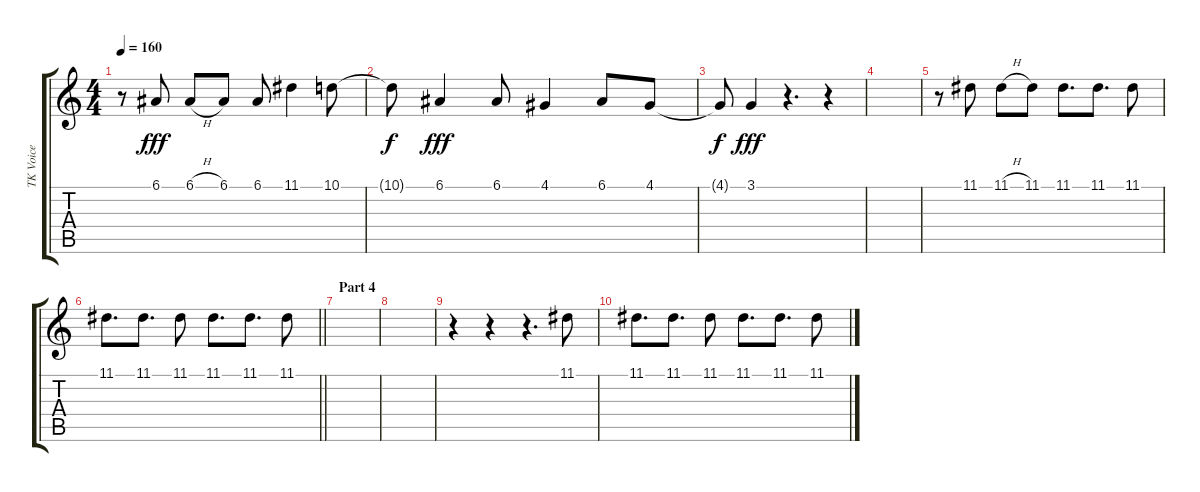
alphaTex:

\track ("TK Voice" "TK Voice") {instrument synthvoice}
\staff {score tabs}
\tuning (E4 B3 G3 D3 A2 E2) {hide}
\ts (4 4)
\tempo 160
\clef g2
\ks c
r.8{dy fff} 6.1.8 6.1{h}.8 6.1.8 6.1.8 11.1.4 10.1.8 |
10.1{t}.8{dy f} 6.1.4{dy fff} 6.1.8 4.1.4 6.1.8 4.1.8 |
4.1{t}.8{dy f} 3.1.4{dy fff} r.4{d} r.4 |
|
r.8 11.1.8 11.1{h}.8 11.1.8 11.1.8{d} 11.1.8{d} 11.1.8 |
\barLineRight lightlight
11.1.8{d} 11.1.8{d} 11.1.8 11.1.8{d} 11.1.8{d} 11.1.8 |
\section ("" "Part 4")
|
|
r.4 r.4 r.4{d} 11.1.8 |
11.1.8{d} 11.1.8{d} 11.1.8 11.1.8{d} 11.1.8{d} 11.1.8
